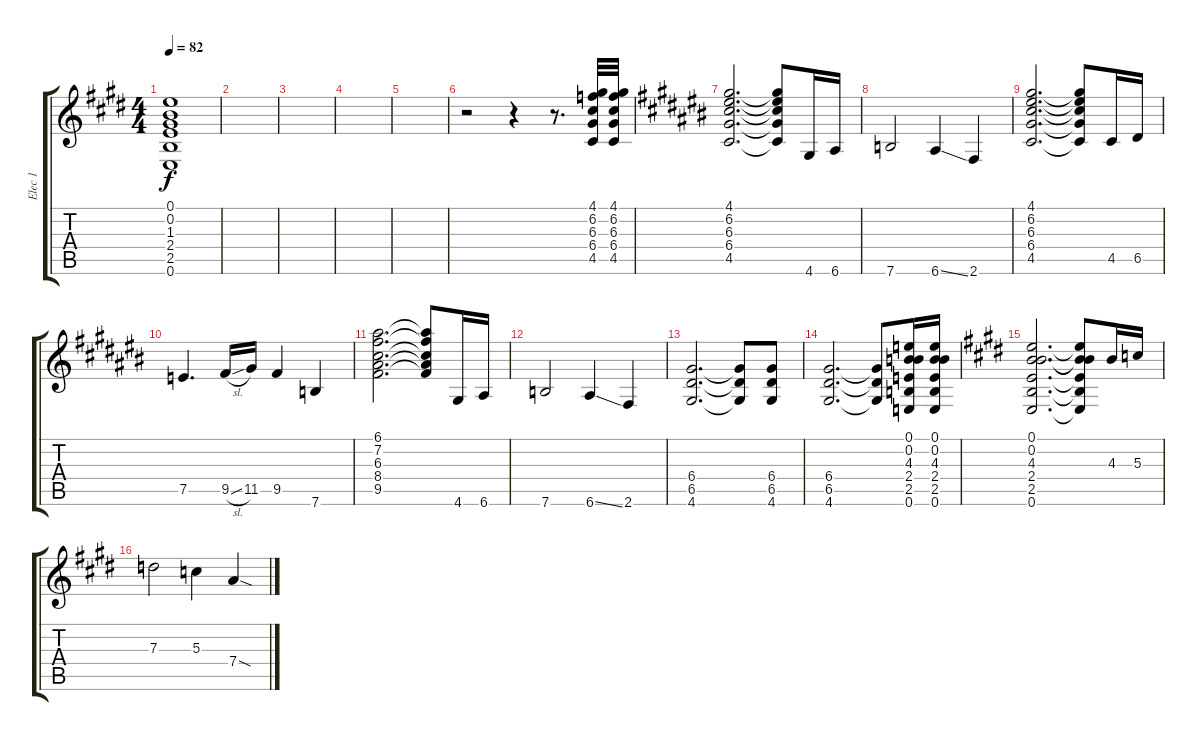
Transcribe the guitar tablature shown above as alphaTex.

\track ("Elec 1" "Elec 1") {instrument overdrivenguitar}
\staff {score tabs}
\tuning (E4 B3 G3 D3 A2 E2) {hide}
\ts (4 4)
\tempo 82
\clef g2
\ks e
(0.1 0.2 1.3 2.4 2.5 0.6).1{dy f} |
|
|
|
|
r.2 r.4 r.8{d} (4.1 6.2 6.3 6.4 4.5).32 (4.1 6.2 6.3 6.4 4.5).32 |
\ks c#
(4.1 6.2 6.3 6.4 4.5).2{d} (4.1{t} 6.2{t} 6.3{t} 6.4{t} 4.5{t}).8 4.6.16 6.6.16 |
7.6.2 6.6{ss}.4 2.6.4 |
(4.1 6.2 6.3 6.4 4.5).2{d} (4.1{t} 6.2{t} 6.3{t} 6.4{t} 4.5{t}).8 4.5.16 6.5.16 |
7.5.4{d} 9.5{sl}.16 11.5.16 9.5.4 7.6.4 |
(6.1 7.2 6.3 8.4 9.5).2{d} (6.1{t} 7.2{t} 6.3{t} 8.4{t} 9.5{t}).8 4.6.16 6.6.16 |
7.6.2 6.6{ss}.4 2.6.4 |
(6.4 6.5 4.6).2{d} (6.4{t} 6.5{t} 4.6{t}).8 (6.4 6.5 4.6).8 |
(6.4 6.5 4.6).2{d} (6.4{t} 6.5{t} 4.6{t}).8 (0.1 0.2 4.3 2.4 2.5 0.6).16 (0.1 0.2 4.3 2.4 2.5 0.6).16 |
\ks e
(0.1 0.2 4.3 2.4 2.5 0.6).2{d} (0.1{t} 0.2{t} 4.3{t} 2.4{t} 2.5{t} 0.6{t}).8 4.3.16 5.3.16 |
7.3.2 5.3.4 7.4{sod}.4
